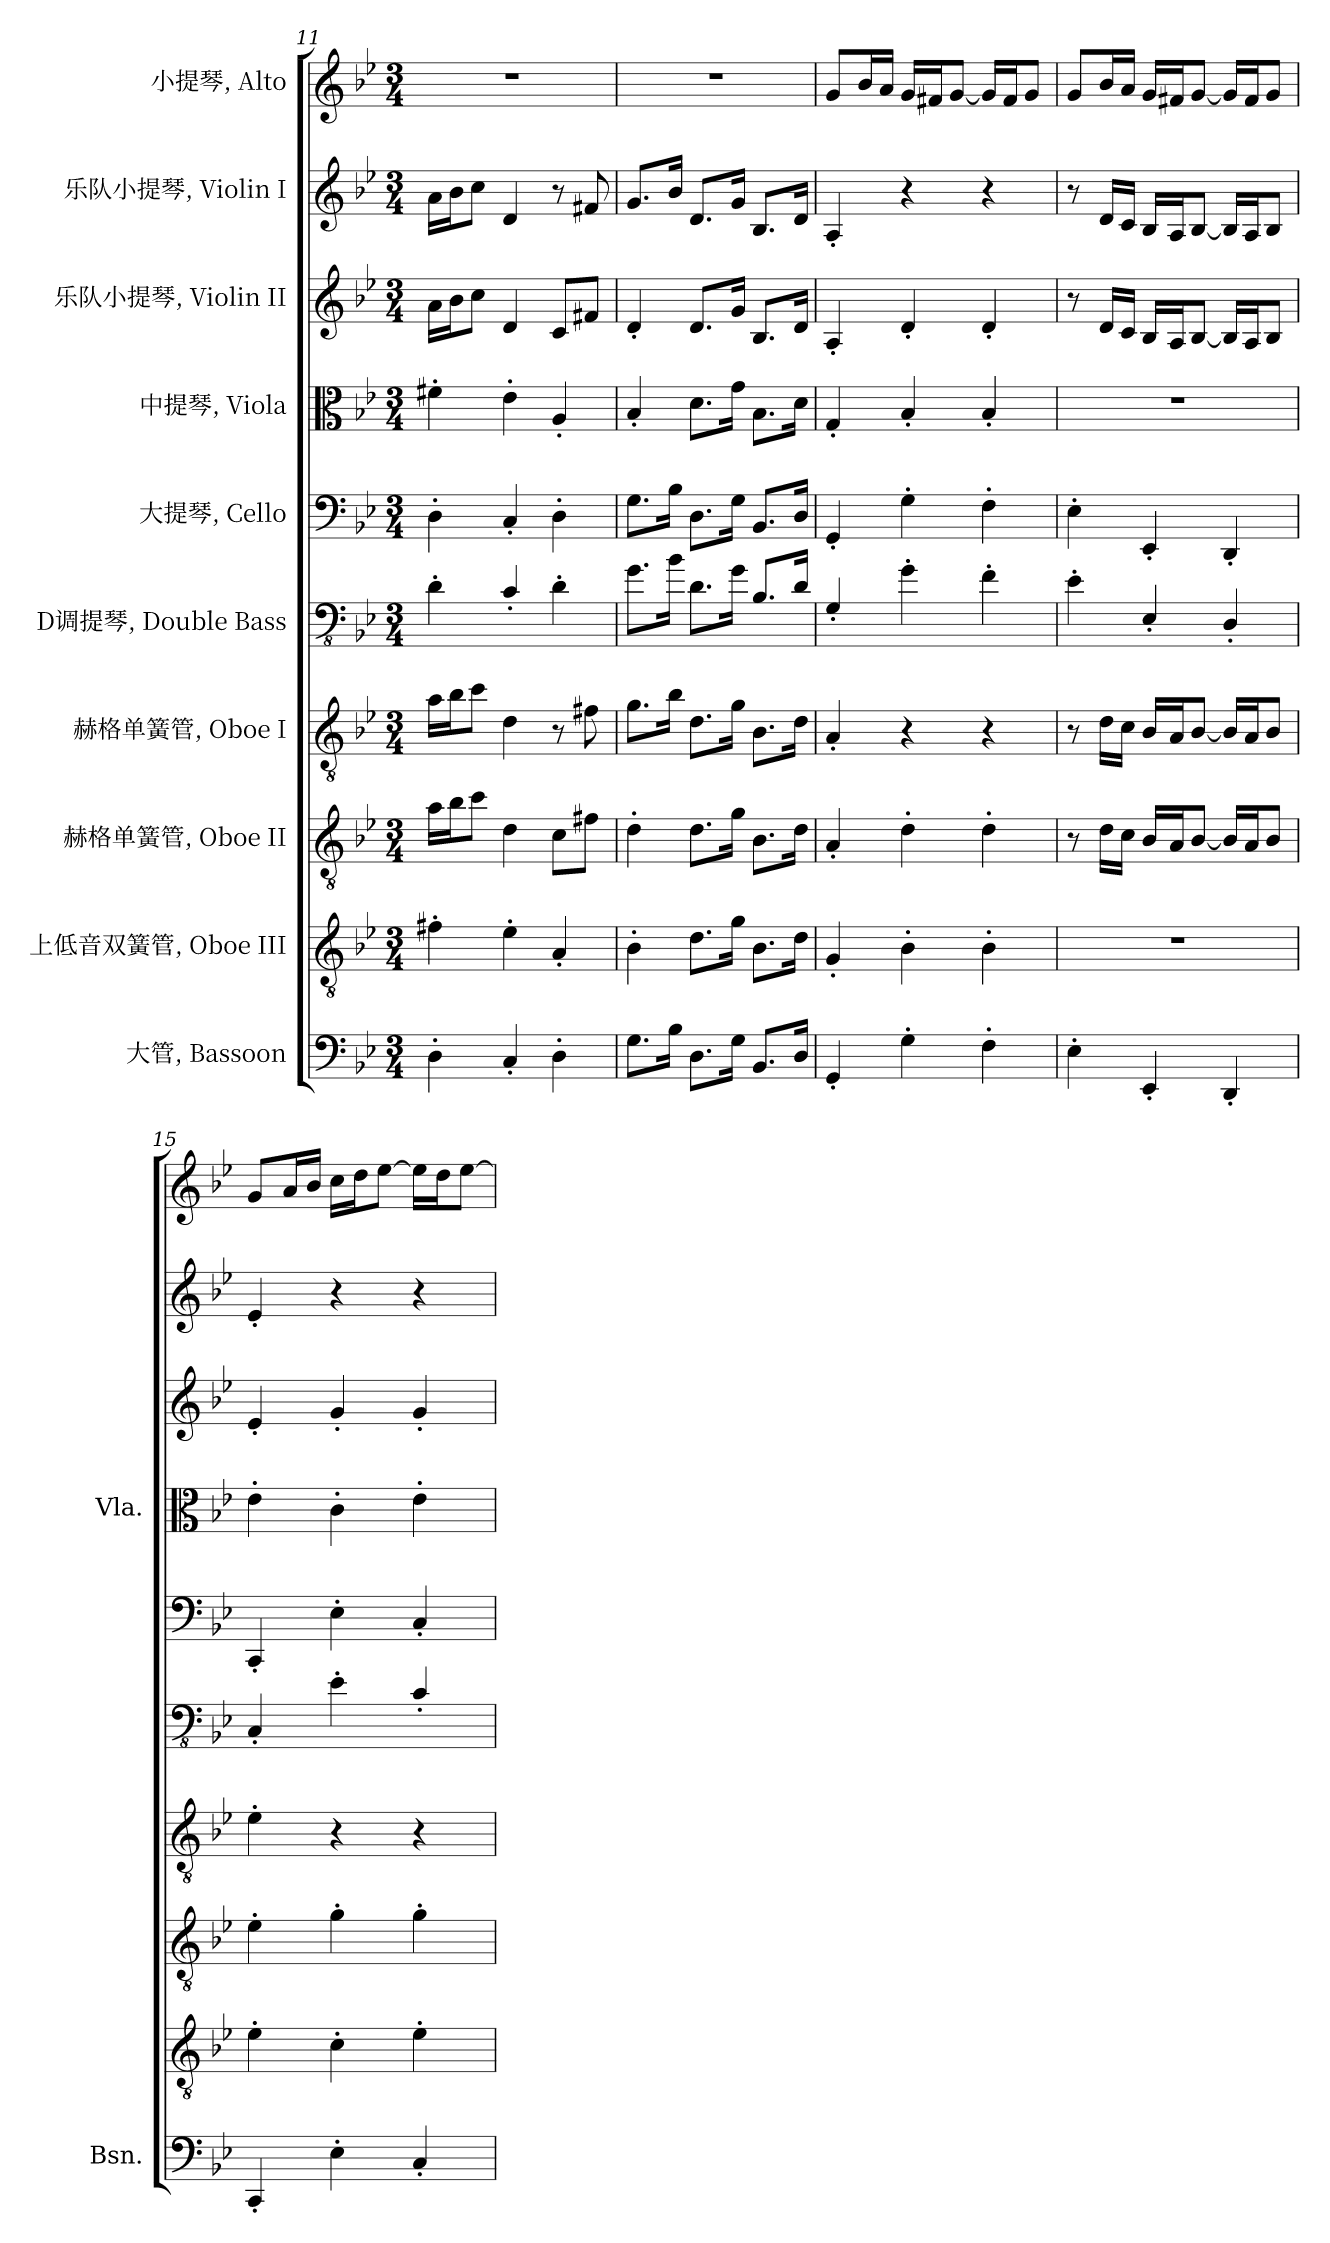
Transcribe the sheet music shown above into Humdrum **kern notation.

**kern	**kern	**kern	**kern	**kern	**kern	**kern	**kern	**kern	**kern
*part10	*part9	*part8	*part7	*part6	*part5	*part4	*part3	*part2	*part1
*staff10	*staff9	*staff8	*staff7	*staff6	*staff5	*staff4	*staff3	*staff2	*staff1
*I"大管, Bassoon	*I"上低音双簧管, Oboe III	*I"赫格单簧管, Oboe II	*I"赫格单簧管, Oboe I	*I"D调提琴, Double Bass	*I"大提琴, Cello	*I"中提琴, Viola	*I"乐队小提琴, Violin II	*I"乐队小提琴, Violin I	*I"小提琴, Alto
*I'Bsn.	*	*	*	*	*	*I'Vla.	*	*	*
*clefF4	*clefGv2	*clefGv2	*clefGv2	*clefFv4	*clefF4	*clefC3	*clefG2	*clefG2	*clefG2
*	*	*	*	*ITrd7c12	*	*	*	*	*
*k[b-e-]	*k[b-e-]	*k[b-e-]	*k[b-e-]	*k[b-e-]	*k[b-e-]	*k[b-e-]	*k[b-e-]	*k[b-e-]	*k[b-e-]
*M3/4	*M3/4	*M3/4	*M3/4	*M3/4	*M3/4	*M3/4	*M3/4	*M3/4	*M3/4
=11	=11	=11	=11	=11	=11	=11	=11	=11	=11
4D'\	4f#X'\	16a\LL	16a\LL	4DD'\	4D'\	4f#X'\	16a\LL	16a\LL	2.r
.	.	16b-\J	16b-\J	.	.	.	16b-\J	16b-\J	.
.	.	8cc\J	8cc\J	.	.	.	8cc\J	8cc\J	.
4C'/	4e-'\	4d\	4d\	4CC'/	4C'/	4e-'\	4d/	4d/	.
4D'\	4A'/	8c\L	8r	4DD'\	4D'\	4A'/	8c/L	8r	.
.	.	8f#X\J	8f#X\	.	.	.	8f#X/J	8f#X/	.
!!LO:PB:g=z
=12	=12	=12	=12	=12	=12	=12	=12	=12	=12
8.G\L	4B-'\	4d'\	8.g\L	8.GG\L	8.G\L	4B-'/	4d'/	8.g/L	2.r
16B-\Jk	.	.	16b-\Jk	16BB-\Jk	16B-\Jk	.	.	16b-/Jk	.
8.D\L	8.d\L	8.d\L	8.d\L	8.DD\L	8.D\L	8.d\L	8.d/L	8.d/L	.
16G\Jk	16g\Jk	16g\Jk	16g\Jk	16GG\Jk	16G\Jk	16g\Jk	16g/Jk	16g/Jk	.
8.BB-/L	8.B-\L	8.B-\L	8.B-\L	8.BBB-/L	8.BB-/L	8.B-\L	8.B-/L	8.B-/L	.
16D/Jk	16d\Jk	16d\Jk	16d\Jk	16DD/Jk	16D/Jk	16d\Jk	16d/Jk	16d/Jk	.
=13	=13	=13	=13	=13	=13	=13	=13	=13	=13
4GG'/	4G'/	4A'/	4A'/	4GGG'/	4GG'/	4G'/	4A'/	4A'/	8g/L
.	.	.	.	.	.	.	.	.	16b-/L
.	.	.	.	.	.	.	.	.	16a/JJ
4G'\	4B-'\	4d'\	4r	4GG'\	4G'\	4B-'/	4d'/	4r	16g/LL
.	.	.	.	.	.	.	.	.	16f#X/J
.	.	.	.	.	.	.	.	.	[8g/J
4F'\	4B-'\	4d'\	4r	4FF'\	4F'\	4B-'/	4d'/	4r	16g/LL]
.	.	.	.	.	.	.	.	.	16f#/J
.	.	.	.	.	.	.	.	.	8g/J
=14	=14	=14	=14	=14	=14	=14	=14	=14	=14
4E-'\	2.r	8r	8r	4EE-'\	4E-'\	2.r	8r	8r	8g/L
.	.	16d\LL	16d\LL	.	.	.	16d/LL	16d/LL	16b-/L
.	.	16c\JJ	16c\JJ	.	.	.	16c/JJ	16c/JJ	16a/JJ
4EE-'/	.	16B-/LL	16B-/LL	4EEE-'/	4EE-'/	.	16B-/LL	16B-/LL	16g/LL
.	.	16A/J	16A/J	.	.	.	16A/J	16A/J	16f#X/J
.	.	[8B-/J	[8B-/J	.	.	.	[8B-/J	[8B-/J	[8g/J
4DD'/	.	16B-/LL]	16B-/LL]	4DDD'/	4DD'/	.	16B-/LL]	16B-/LL]	16g/LL]
.	.	16A/J	16A/J	.	.	.	16A/J	16A/J	16f#/J
.	.	8B-/J	8B-/J	.	.	.	8B-/J	8B-/J	8g/J
=15	=15	=15	=15	=15	=15	=15	=15	=15	=15
4CC'/	4e-'\	4e-'\	4e-'\	4CCC'/	4CC'/	4e-'\	4e-'/	4e-'/	8g/L
.	.	.	.	.	.	.	.	.	16a/L
.	.	.	.	.	.	.	.	.	16b-/JJ
4E-'\	4c'\	4g'\	4r	4EE-'\	4E-'\	4c'\	4g'/	4r	16cc\LL
.	.	.	.	.	.	.	.	.	16dd\J
.	.	.	.	.	.	.	.	.	[8ee-\J
4C'/	4e-'\	4g'\	4r	4CC'/	4C'/	4e-'\	4g'/	4r	16ee-\LL]
.	.	.	.	.	.	.	.	.	16dd\J
.	.	.	.	.	.	.	.	.	[8ee-\J
=	=	=	=	=	=	=	=	=	=
*-	*-	*-	*-	*-	*-	*-	*-	*-	*-
